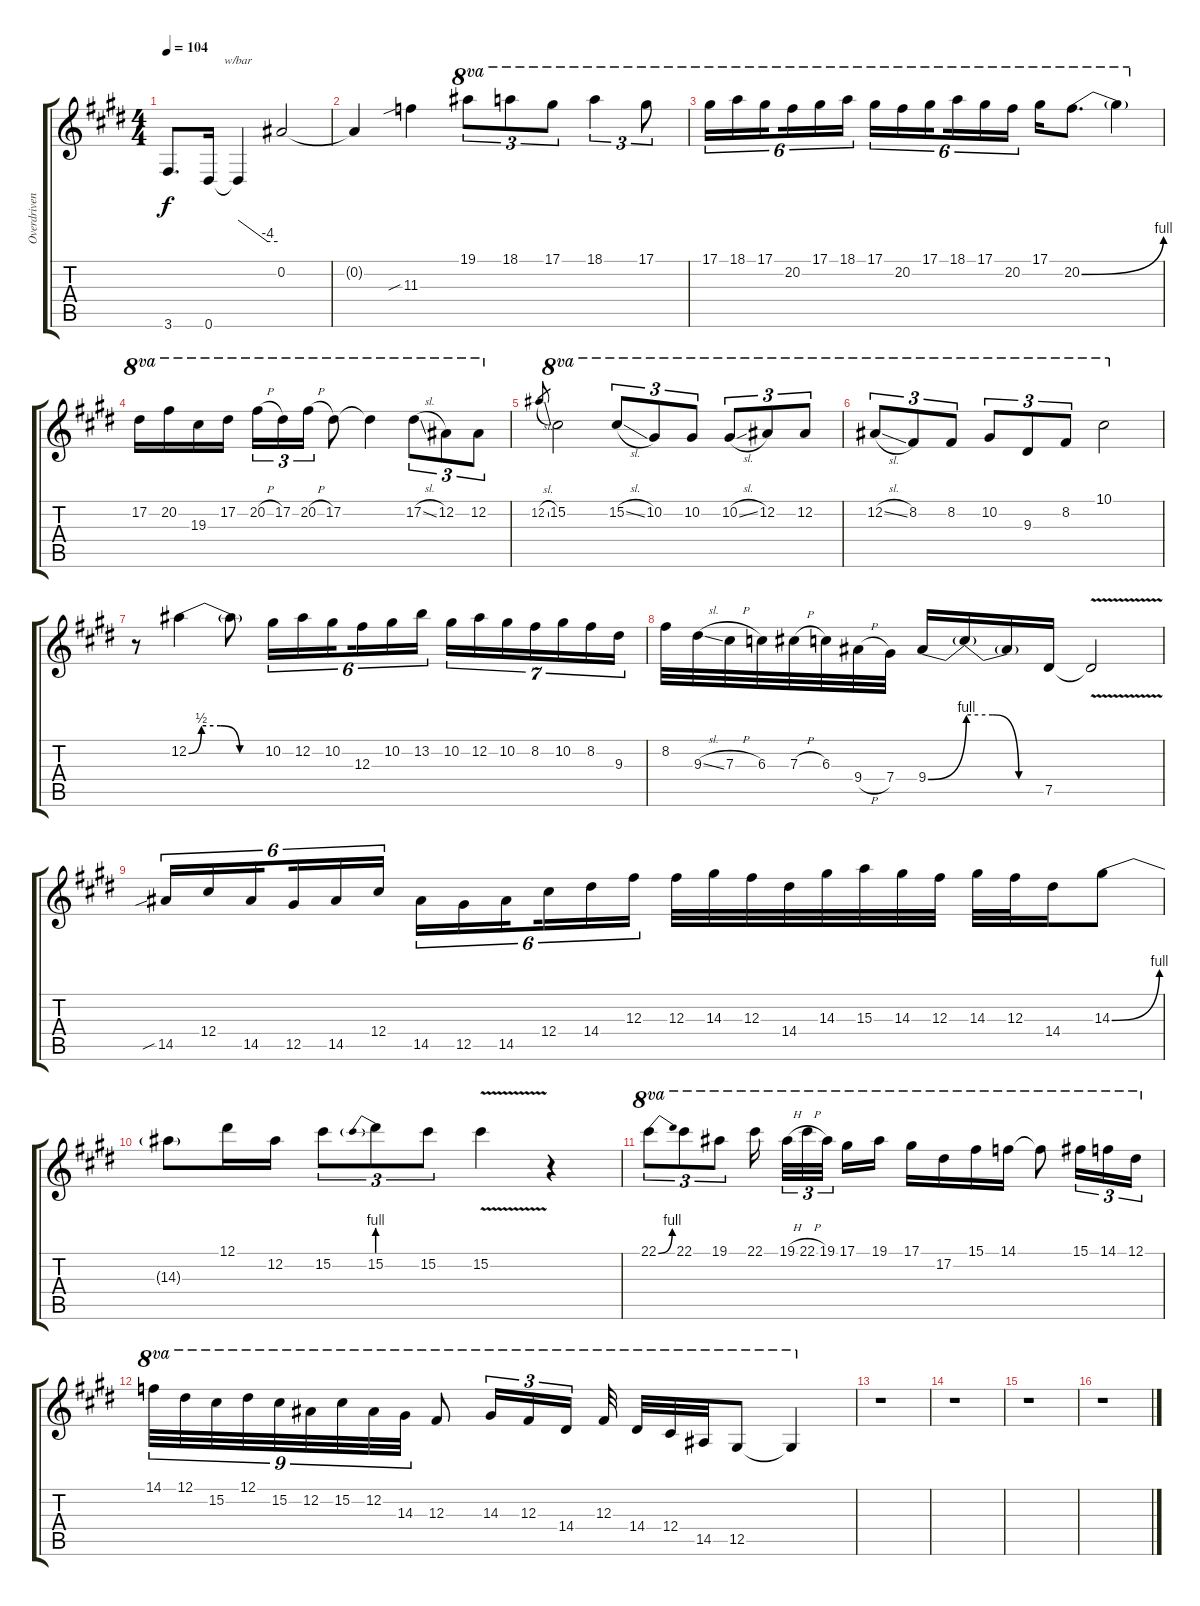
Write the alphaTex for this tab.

\track ("Overdriven" "Overdriven") {instrument overdrivenguitar}
\staff {score tabs}
\tuning (Eb4 Bb3 Gb3 Db3 Ab2 Eb2) {hide}
\ts (4 4)
\tempo 104
\clef g2
\ks c#minor
3.6.8{d dy f} 0.6.16 0.6{t}.4{tbe (custom default 0 0 45 -16 60 -16)} 0.2.2 |
0.2{t}.4 11.3{sib}.4 19.1.8{tu (3 2) ot 8va} 18.1.8{tu (3 2) ot 8va} 17.1.8{tu (3 2) ot 8va} 18.1.4{tu (3 2) ot 8va} 17.1.8{tu (3 2) ot 8va} |
\ks e
17.1.16{tu (6 4) ot 8va} 18.1.16{tu (6 4) ot 8va} 17.1.16{tu (6 4) ot 8va beam splitsecondary} 20.2.16{tu (6 4) ot 8va} 17.1.16{tu (6 4) ot 8va} 18.1.16{tu (6 4) ot 8va} 17.1.16{tu (6 4) ot 8va} 20.2.16{tu (6 4) ot 8va} 17.1.16{tu (6 4) ot 8va beam splitsecondary} 18.1.16{tu (6 4) ot 8va} 17.1.16{tu (6 4) ot 8va} 20.2.16{tu (6 4) ot 8va} 17.1.16{ot 8va} 20.2{be (bend 0 0 60 4)}.8{d ot 8va} 20.2{t}.4{ot 8va} |
\ks c#minor
17.2.16{ot 8va} 20.2.16{ot 8va} 19.3.16{ot 8va} 17.2.16{ot 8va} 20.2{h}.16{tu (3 2) ot 8va} 17.2.16{tu (3 2) ot 8va} 20.2{h}.16{tu (3 2) ot 8va} 17.2.8{ot 8va} 17.2{t}.4{ot 8va} 17.2{sl}.8{tu (3 2) ot 8va} 12.2.8{tu (3 2) ot 8va} 12.2.8{tu (3 2) ot 8va} |
12.2{sl}.8{gr} 15.2.2{ot 8va} 15.2{sl}.8{tu (3 2) ot 8va} 10.2.8{tu (3 2) ot 8va} 10.2.8{tu (3 2) ot 8va} 10.2{sl}.8{tu (3 2) ot 8va} 12.2.8{tu (3 2) ot 8va} 12.2.8{tu (3 2) ot 8va} |
\ks e
12.2{sl}.8{tu (3 2) ot 8va} 8.2.8{tu (3 2) ot 8va} 8.2.8{tu (3 2) ot 8va} 10.2.8{tu (3 2) ot 8va} 9.3.8{tu (3 2) ot 8va} 8.2.8{tu (3 2) ot 8va} 10.1.2{ot 8va} |
\ks c#minor
r.8 12.2{be (custom 0 0 10 2 25 2 40 0 60 0)}.4 12.2{t}.8 10.2.16{tu (6 4)} 12.2.16{tu (6 4)} 10.2.16{tu (6 4) beam splitsecondary} 12.3.16{tu (6 4)} 10.2.16{tu (6 4)} 13.2.16{tu (6 4)} 10.2.16{tu (7 4)} 12.2.16{tu (7 4)} 10.2.16{tu (7 4)} 8.2.16{tu (7 4)} 10.2.16{tu (7 4)} 8.2.16{tu (7 4)} 9.3.16{tu (7 4)} |
8.2.32 9.3{sl}.32 7.3{h}.32 6.3.32 7.3{h}.32 6.3.32 9.4{h}.32 7.4.32 9.4{be (bend 0 0 60 4)}.16 9.4{be (custom 0 4 20 4 40 0 60 0) t}.16 9.4{t}.16 7.5.16 7.5{v t}.2 |
\ks e
14.5{sib}.16{tu (6 4)} 12.4.16{tu (6 4)} 14.5.16{tu (6 4) beam splitsecondary} 12.5.16{tu (6 4)} 14.5.16{tu (6 4)} 12.4.16{tu (6 4)} 14.5.16{tu (6 4)} 12.5.16{tu (6 4)} 14.5.16{tu (6 4) beam splitsecondary} 12.4.16{tu (6 4)} 14.4.16{tu (6 4)} 12.3.16{tu (6 4)} 12.3.32 14.3.32 12.3.32 14.4.32 14.3.32 15.3.32 14.3.32 12.3.32 14.3.32 12.3.32 14.4.16 14.3{be (bend 0 0 60 4)}.8 |
\ks c#minor
14.3{t}.8 12.1.16 12.2.16 15.2.8{tu (3 2)} 15.2{be (prebend 0 4 60 4)}.8{tu (3 2)} 15.2.8{tu (3 2)} 15.2{v}.4 r.4 |
\ks e
22.1{be (bend 0 0 60 4)}.8{tu (3 2) ot 8va} 22.1.8{tu (3 2) ot 8va} 19.1.8{tu (3 2) ot 8va} 22.1.16{ot 8va beam splitsecondary} 19.1{h}.32{tu (3 2) ot 8va} 22.1{h}.32{tu (3 2) ot 8va} 19.1.32{tu (3 2) ot 8va beam splitsecondary} 17.1.16{ot 8va} 19.1.16{ot 8va} 17.1.16{ot 8va} 17.2.16{ot 8va} 15.1.16{ot 8va} 14.1.16{ot 8va} 14.1{t}.8{ot 8va} 15.1.16{tu (3 2) ot 8va} 14.1.16{tu (3 2) ot 8va} 12.1.16{tu (3 2) ot 8va} |
\ks c#minor
14.1.32{tu (9 8) ot 8va} 12.1.32{tu (9 8) ot 8va} 15.2.32{tu (9 8) ot 8va} 12.1.32{tu (9 8) ot 8va} 15.2.32{tu (9 8) ot 8va} 12.2.32{tu (9 8) ot 8va} 15.2.32{tu (9 8) ot 8va} 12.2.32{tu (9 8) ot 8va} 14.3.32{tu (9 8) ot 8va} 12.3.8{ot 8va} 14.3.16{tu (3 2) ot 8va} 12.3.16{tu (3 2) ot 8va} 14.4.16{tu (3 2) ot 8va beam splitsecondary} 12.3.32{ot 8va} 14.4.32{ot 8va} 12.4.32{ot 8va} 14.5.32{ot 8va} 12.5.8{ot 8va} 12.5{t}.4{ot 8va} |
r.1 |
r.1 |
r.1 |
r.1
